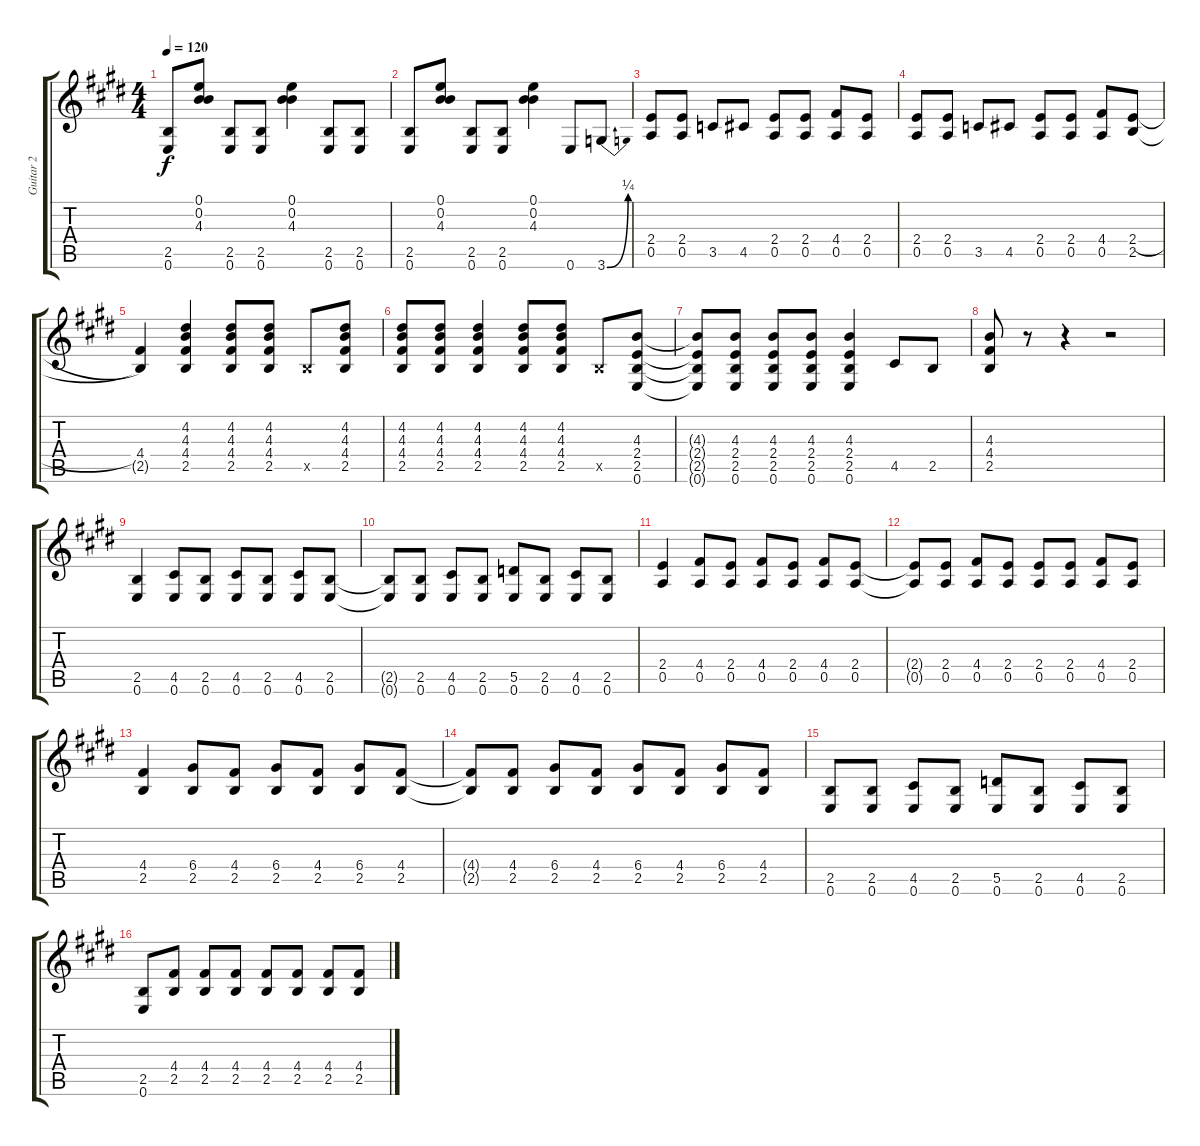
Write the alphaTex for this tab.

\track ("Guitar 2" "Guitar 2") {instrument distortionguitar}
\staff {score tabs}
\tuning (E4 B3 G3 D3 A2 E2) {hide}
\ts (4 4)
\tempo 120
\clef g2
\ks e
(2.5 0.6).8{dy f} (0.1 0.2 4.3).8 (2.5 0.6).8 (2.5 0.6).8 (0.1 0.2 4.3).4 (2.5 0.6).8 (2.5 0.6).8 |
(2.5 0.6).8 (0.1 0.2 4.3).8 (2.5 0.6).8 (2.5 0.6).8 (0.1 0.2 4.3).4 0.6.8 3.6{be (bend 0 0 60 1)}.8 |
(2.4 0.5).8 (2.4 0.5).8 3.5.8 4.5.8 (2.4 0.5).8 (2.4 0.5).8 (4.4 0.5).8 (2.4 0.5).8 |
(2.4 0.5).8 (2.4 0.5).8 3.5.8 4.5.8 (2.4 0.5).8 (2.4 0.5).8 (4.4 0.5).8 (2.4{h} 2.5).8 |
(4.4 2.5{t}).4 (4.2 4.3 4.4 2.5).4 (4.2 4.3 4.4 2.5).8 (4.2 4.3 4.4 2.5).8 2.5{x}.8 (4.2 4.3 4.4 2.5).8 |
(4.2 4.3 4.4 2.5).8 (4.2 4.3 4.4 2.5).8 (4.2 4.3 4.4 2.5).4 (4.2 4.3 4.4 2.5).8 (4.2 4.3 4.4 2.5).8 2.5{x}.8 (4.3 2.4 2.5 0.6).8 |
(4.3{t} 2.4{t} 2.5{t} 0.6{t}).8 (4.3 2.4 2.5 0.6).8 (4.3 2.4 2.5 0.6).8 (4.3 2.4 2.5 0.6).8 (4.3 2.4 2.5 0.6).4 4.5.8 2.5.8 |
(4.3 4.4 2.5).8 r.8 r.4 r.2 |
(2.5 0.6).4 (4.5 0.6).8 (2.5 0.6).8 (4.5 0.6).8 (2.5 0.6).8 (4.5 0.6).8 (2.5 0.6).8 |
(2.5{t} 0.6{t}).8 (2.5 0.6).8 (4.5 0.6).8 (2.5 0.6).8 (5.5 0.6).8 (2.5 0.6).8 (4.5 0.6).8 (2.5 0.6).8 |
(2.4 0.5).4 (4.4 0.5).8 (2.4 0.5).8 (4.4 0.5).8 (2.4 0.5).8 (4.4 0.5).8 (2.4 0.5).8 |
(2.4{t} 0.5{t}).8 (2.4 0.5).8 (4.4 0.5).8 (2.4 0.5).8 (2.4 0.5).8 (2.4 0.5).8 (4.4 0.5).8 (2.4 0.5).8 |
(4.4 2.5).4 (6.4 2.5).8 (4.4 2.5).8 (6.4 2.5).8 (4.4 2.5).8 (6.4 2.5).8 (4.4 2.5).8 |
(4.4{t} 2.5{t}).8 (4.4 2.5).8 (6.4 2.5).8 (4.4 2.5).8 (6.4 2.5).8 (4.4 2.5).8 (6.4 2.5).8 (4.4 2.5).8 |
(2.5 0.6).8 (2.5 0.6).8 (4.5 0.6).8 (2.5 0.6).8 (5.5 0.6).8 (2.5 0.6).8 (4.5 0.6).8 (2.5 0.6).8 |
(2.5 0.6).8 (4.4 2.5).8 (4.4 2.5).8 (4.4 2.5).8 (4.4 2.5).8 (4.4 2.5).8 (4.4 2.5).8 (4.4 2.5).8
